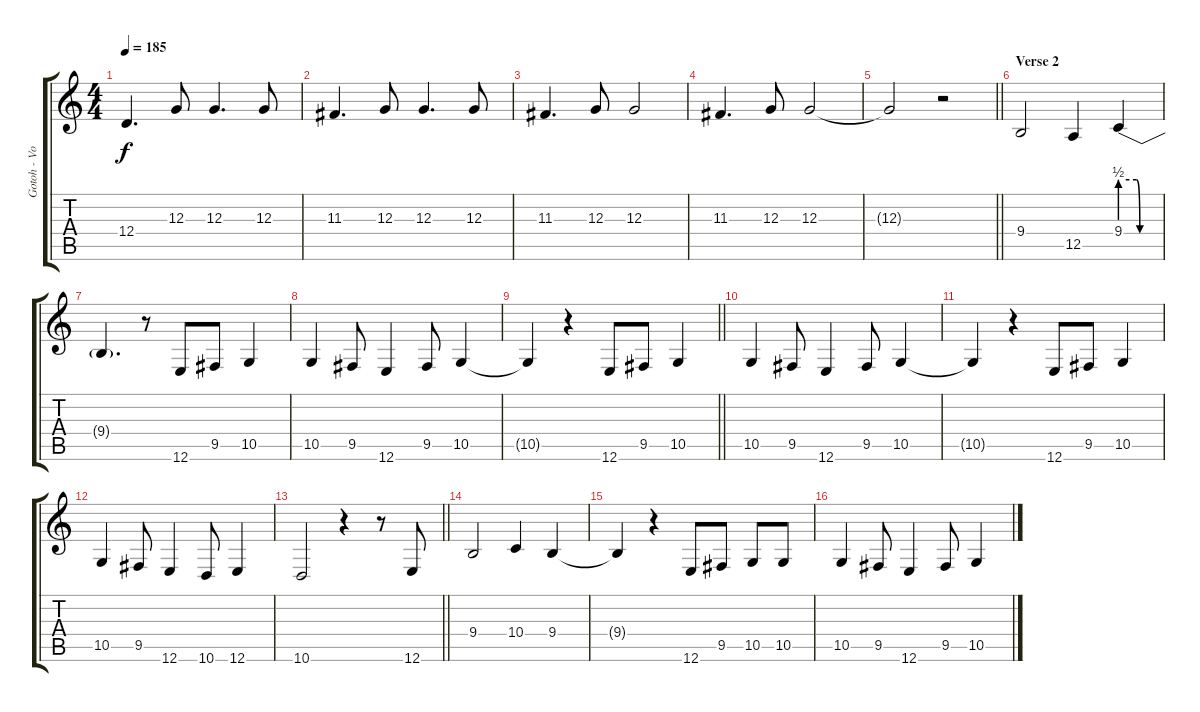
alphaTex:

\track ("Gotoh - Vocals" "Gotoh - Vo") {instrument clarinet}
\staff {score tabs}
\tuning (E4 B3 G3 D3 A2 E2) {hide}
\ts (4 4)
\tempo 185
\clef g2
\ks c
12.4.4{d dy f} 12.3.8 12.3.4{d} 12.3.8 |
11.3.4{d} 12.3.8 12.3.4{d} 12.3.8 |
11.3.4{d} 12.3.8 12.3.2 |
11.3.4{d} 12.3.8 12.3.2 |
\barLineRight lightlight
12.3{t}.2 r.2 |
\section ("" "Verse 2")
9.4.2 12.5.4 9.4{be (custom 0 2 25 2 30 0 60 0)}.4 |
9.4{t}.4{d} r.8 12.6.8 9.5.8 10.5.4 |
10.5.4 9.5.8 12.6.4 9.5.8 10.5.4 |
\barLineRight lightlight
10.5{t}.4 r.4 12.6.8 9.5.8 10.5.4 |
10.5.4 9.5.8 12.6.4 9.5.8 10.5.4 |
10.5{t}.4 r.4 12.6.8 9.5.8 10.5.4 |
10.5.4 9.5.8 12.6.4 10.6.8 12.6.4 |
\barLineRight lightlight
10.6.2 r.4 r.8 12.6.8 |
9.4.2 10.4.4 9.4.4 |
9.4{t}.4 r.4 12.6.8 9.5.8 10.5.8 10.5.8 |
10.5.4 9.5.8 12.6.4 9.5.8 10.5.4
